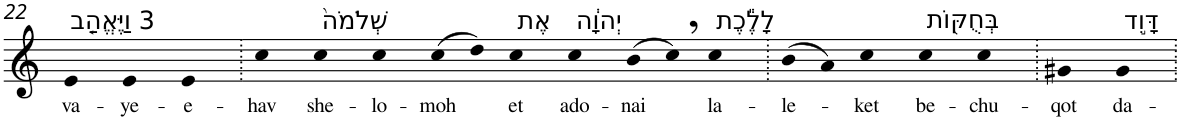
**kern	**text
*part1	*part1
*staff1	*staff1
*I"Piano	*
*I'Pno	*
!!LO:PB:g=z
*clefG2	*
*k[]	*
=22	=22
!LO:TX:a:t=3 וַיֶּאֱהַ֤ב	!
!	!LO:LY:b
4e	va-
!	!LO:LY:b
4e	-ye-
!	!LO:LY:b
4e	-e-
=23.	=23.
!	!LO:LY:b
4cc	-hav
!LO:TX:a:t=שְׁלֹמֹה֙	!
!	!LO:LY:b
4cc	she-
!	!LO:LY:b
4cc	-lo-
!	!LO:LY:b
(>8cc	-moh
8dd)	.
!LO:TX:a:t=אֶת	!
!	!LO:LY:b
4cc	et
!LO:TX:a:t=יְהוָ֔ה	!
!	!LO:LY:b
4cc	ado-
!	!LO:LY:b
(>8b	-nai
8cc,)	.
!LO:TX:a:t=לָלֶ֕כֶת	!
!	!LO:LY:b
4cc	la-
=24.	=24.
!	!LO:LY:b
(>8b	-le-
8a)	.
!	!LO:LY:b
4cc	-ket
!LO:TX:a:t=בְּחֻקּ֖וֹת	!
!	!LO:LY:b
4cc	be-
!	!LO:LY:b
4cc	-chu-
=25.	=25.
!	!LO:LY:b
4g#X	-qot
!LO:TX:a:t=דָּוִ֣ד	!
!	!LO:LY:b
4g#	da-
=.	=.
*-	*-
